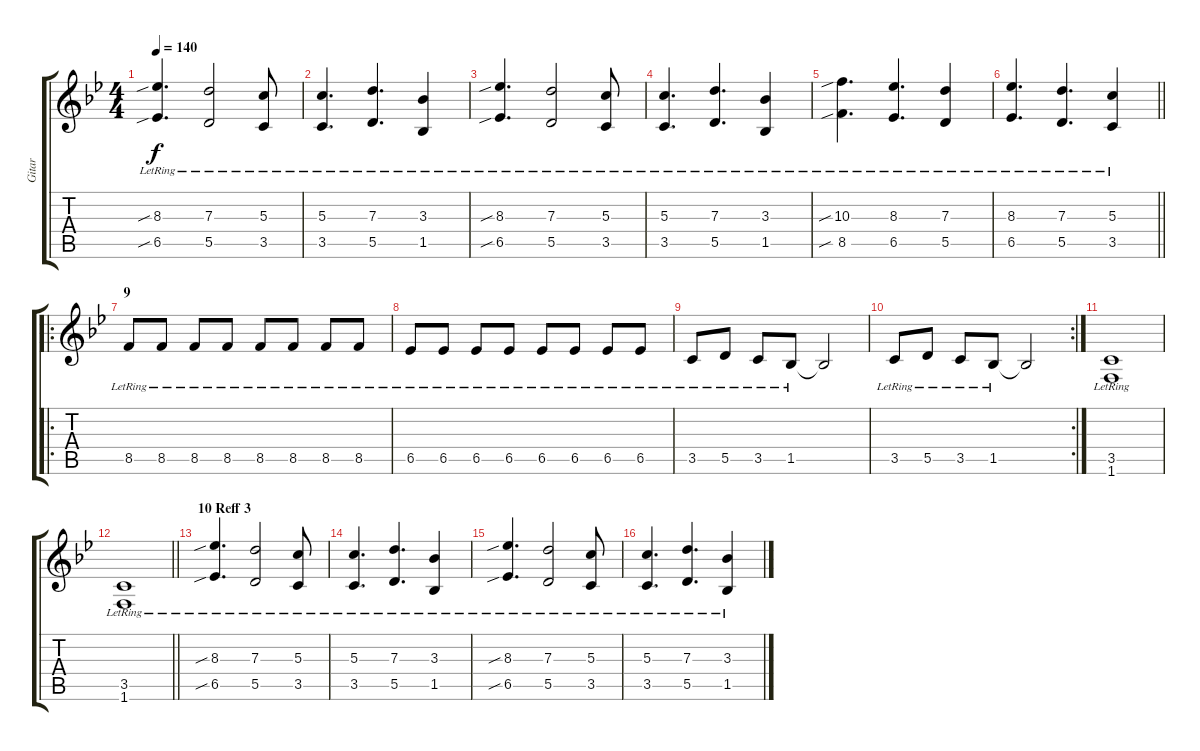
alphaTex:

\track ("Gitar" "Gitar") {instrument electricguitarjazz}
\staff {score tabs}
\tuning (E4 B3 G3 D3 A2 E2) {hide}
\ts (4 4)
\tempo 140
\clef g2
\ks bb
(8.3{sib lr} 6.5{sib lr}).4{d dy f} (7.3{lr} 5.5{lr}).2 (5.3{lr} 3.5{lr}).8 |
(5.3{lr} 3.5{lr}).4{d} (7.3{lr} 5.5{lr}).4{d} (3.3{lr} 1.5{lr}).4 |
(8.3{sib lr} 6.5{sib lr}).4{d} (7.3{lr} 5.5{lr}).2 (5.3{lr} 3.5{lr}).8 |
(5.3{lr} 3.5{lr}).4{d} (7.3{lr} 5.5{lr}).4{d} (3.3{lr} 1.5{lr}).4 |
(10.3{sib lr} 8.5{sib lr}).4{d} (8.3{lr} 6.5{lr}).4{d} (7.3{lr} 5.5{lr}).4 |
\barLineRight lightlight
(8.3{lr} 6.5{lr}).4{d} (7.3{lr} 5.5{lr}).4{d} (5.3{lr} 3.5{lr}).4 |
\ro
\section ("" "9")
8.5{lr}.8 8.5{lr}.8 8.5{lr}.8 8.5{lr}.8 8.5{lr}.8 8.5{lr}.8 8.5{lr}.8 8.5{lr}.8 |
6.5{lr}.8 6.5{lr}.8 6.5{lr}.8 6.5{lr}.8 6.5{lr}.8 6.5{lr}.8 6.5{lr}.8 6.5{lr}.8 |
3.5{lr}.8 5.5{lr}.8 3.5{lr}.8 1.5{lr}.8 1.5{t}.2 |
\rc 2
3.5{lr}.8 5.5{lr}.8 3.5{lr}.8 1.5{lr}.8 1.5{t}.2 |
(3.5{lr} 1.6{lr}).1 |
\barLineRight lightlight
(3.5{lr} 1.6{lr}).1 |
\section ("" "10 Reff 3")
(8.3{sib lr} 6.5{sib lr}).4{d} (7.3{lr} 5.5{lr}).2 (5.3{lr} 3.5{lr}).8 |
(5.3{lr} 3.5{lr}).4{d} (7.3{lr} 5.5{lr}).4{d} (3.3{lr} 1.5{lr}).4 |
(8.3{sib lr} 6.5{sib lr}).4{d} (7.3{lr} 5.5{lr}).2 (5.3{lr} 3.5{lr}).8 |
(5.3{lr} 3.5{lr}).4{d} (7.3{lr} 5.5{lr}).4{d} (3.3{lr} 1.5{lr}).4
